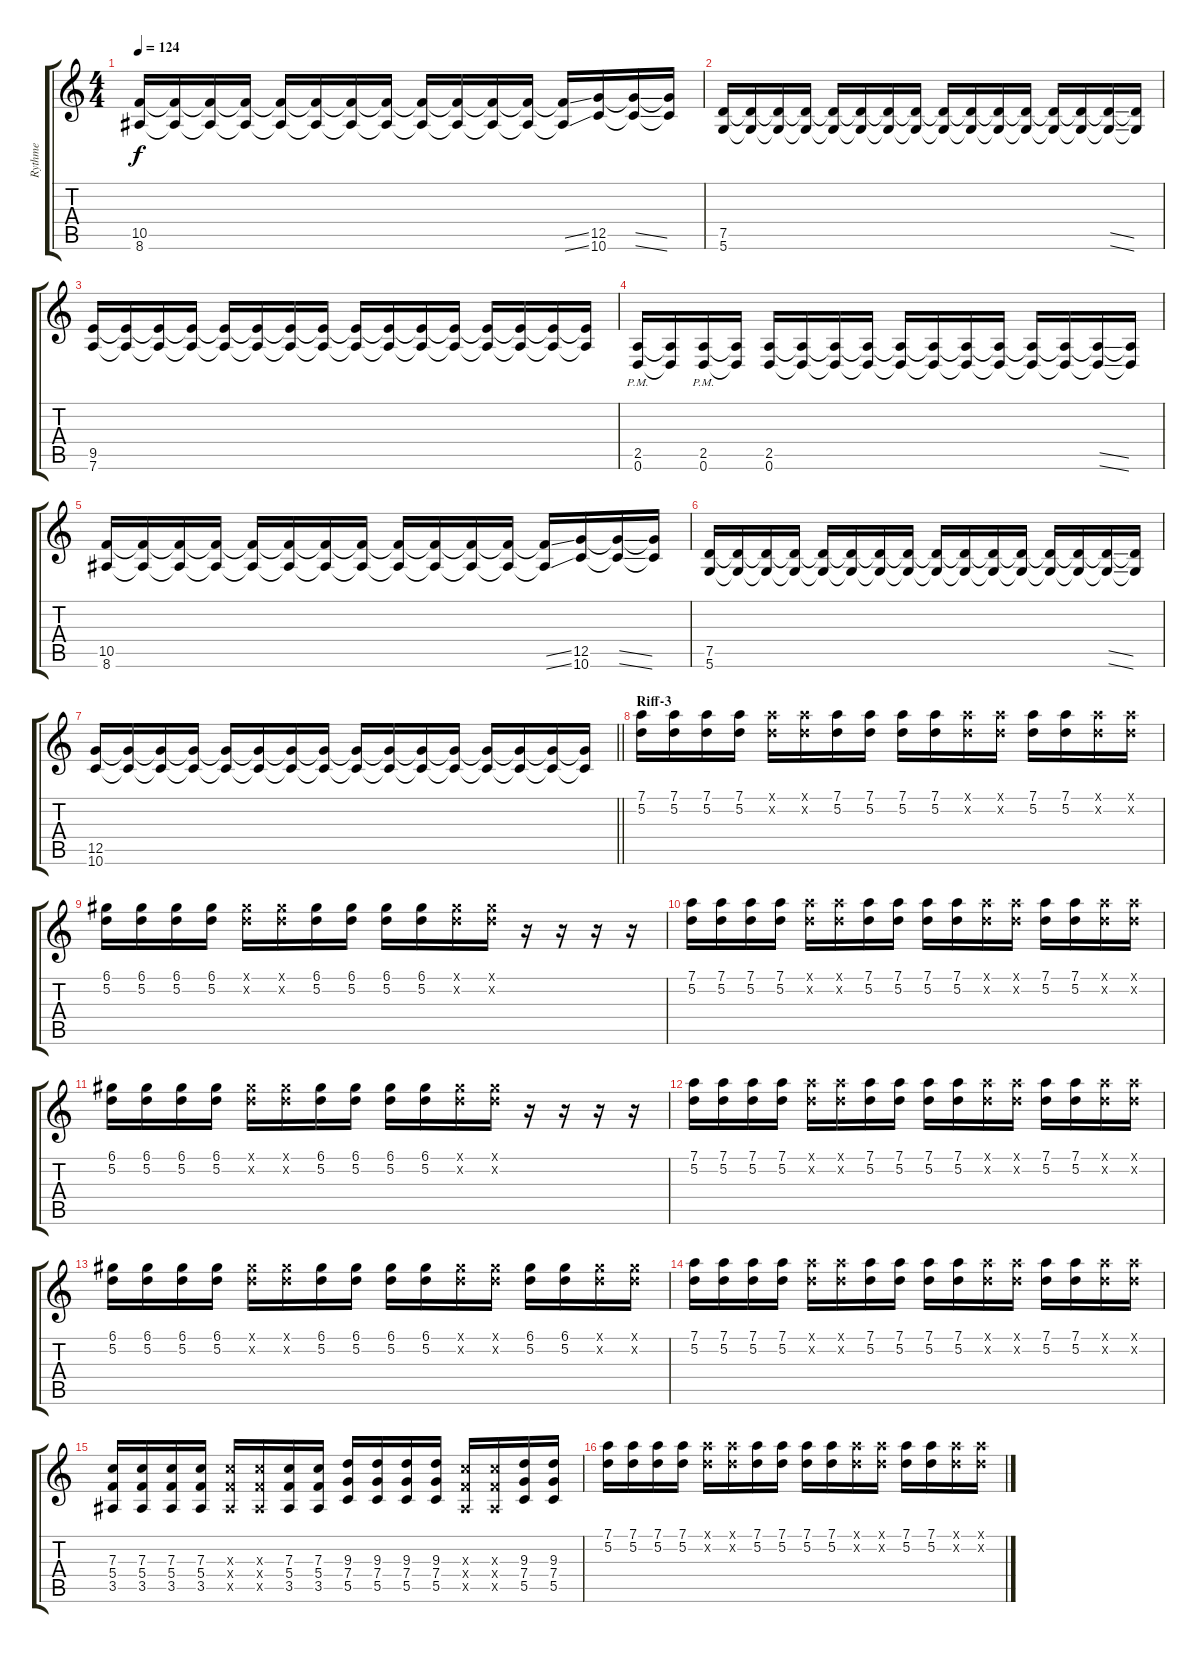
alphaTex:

\track ("Rythme" "Rythme") {instrument distortionguitar}
\staff {score tabs}
\tuning (D4 A3 F3 C3 G2 D2) {hide}
\ts (4 4)
\tempo 124
\clef g2
\ks c
(10.5 8.6).16{dy f} (10.5{t} 8.6{t}).16 (10.5{t} 8.6{t}).16 (10.5{t} 8.6{t}).16 (10.5{t} 8.6{t}).16 (10.5{t} 8.6{t}).16 (10.5{t} 8.6{t}).16 (10.5{t} 8.6{t}).16 (10.5{t} 8.6{t}).16 (10.5{t} 8.6{t}).16 (10.5{t} 8.6{t}).16 (10.5{t} 8.6{t}).16 (10.5{ss t} 8.6{ss t}).16 (12.5 10.6).16 (12.5{ss t} 10.6{ss t}).16 (12.5{t} 10.6{t}).16 |
(7.5 5.6).16 (7.5{t} 5.6{t}).16 (7.5{t} 5.6{t}).16 (7.5{t} 5.6{t}).16 (7.5{t} 5.6{t}).16 (7.5{t} 5.6{t}).16 (7.5{t} 5.6{t}).16 (7.5{t} 5.6{t}).16 (7.5{t} 5.6{t}).16 (7.5{t} 5.6{t}).16 (7.5{t} 5.6{t}).16 (7.5{t} 5.6{t}).16 (7.5{t} 5.6{t}).16 (7.5{t} 5.6{t}).16 (7.5{ss t} 5.6{ss t}).16 (7.5{t} 5.6{t}).16 |
(9.5 7.6).16 (9.5{t} 7.6{t}).16 (9.5{t} 7.6{t}).16 (9.5{t} 7.6{t}).16 (9.5{t} 7.6{t}).16 (9.5{t} 7.6{t}).16 (9.5{t} 7.6{t}).16 (9.5{t} 7.6{t}).16 (9.5{t} 7.6{t}).16 (9.5{t} 7.6{t}).16 (9.5{t} 7.6{t}).16 (9.5{t} 7.6{t}).16 (9.5{t} 7.6{t}).16 (9.5{t} 7.6{t}).16 (9.5{t} 7.6{t}).16 (9.5{t} 7.6{t}).16 |
(2.5{pm} 0.6{pm}).16 (2.5{t} 0.6{t}).16 (2.5{pm} 0.6{pm}).16 (2.5{t} 0.6{t}).16 (2.5 0.6).16 (2.5{t} 0.6{t}).16 (2.5{t} 0.6{t}).16 (2.5{t} 0.6{t}).16 (2.5{t} 0.6{t}).16 (2.5{t} 0.6{t}).16 (2.5{t} 0.6{t}).16 (2.5{t} 0.6{t}).16 (2.5{t} 0.6{t}).16 (2.5{t} 0.6{t}).16 (2.5{ss t} 0.6{ss t}).16 (2.5{t} 0.6{t}).16 |
(10.5 8.6).16 (10.5{t} 8.6{t}).16 (10.5{t} 8.6{t}).16 (10.5{t} 8.6{t}).16 (10.5{t} 8.6{t}).16 (10.5{t} 8.6{t}).16 (10.5{t} 8.6{t}).16 (10.5{t} 8.6{t}).16 (10.5{t} 8.6{t}).16 (10.5{t} 8.6{t}).16 (10.5{t} 8.6{t}).16 (10.5{t} 8.6{t}).16 (10.5{ss t} 8.6{ss t}).16 (12.5 10.6).16 (12.5{ss t} 10.6{ss t}).16 (12.5{t} 10.6{t}).16 |
(7.5 5.6).16 (7.5{t} 5.6{t}).16 (7.5{t} 5.6{t}).16 (7.5{t} 5.6{t}).16 (7.5{t} 5.6{t}).16 (7.5{t} 5.6{t}).16 (7.5{t} 5.6{t}).16 (7.5{t} 5.6{t}).16 (7.5{t} 5.6{t}).16 (7.5{t} 5.6{t}).16 (7.5{t} 5.6{t}).16 (7.5{t} 5.6{t}).16 (7.5{t} 5.6{t}).16 (7.5{t} 5.6{t}).16 (7.5{ss t} 5.6{ss t}).16 (7.5{t} 5.6{t}).16 |
\barLineRight lightlight
(12.5 10.6).16 (12.5{t} 10.6{t}).16 (12.5{t} 10.6{t}).16 (12.5{t} 10.6{t}).16 (12.5{t} 10.6{t}).16 (12.5{t} 10.6{t}).16 (12.5{t} 10.6{t}).16 (12.5{t} 10.6{t}).16 (12.5{t} 10.6{t}).16 (12.5{t} 10.6{t}).16 (12.5{t} 10.6{t}).16 (12.5{t} 10.6{t}).16 (12.5{t} 10.6{t}).16 (12.5{t} 10.6{t}).16 (12.5{t} 10.6{t}).16 (12.5{t} 10.6{t}).16 |
\section ("" "Riff-3")
(7.1 5.2).16 (7.1 5.2).16 (7.1 5.2).16 (7.1 5.2).16 (7.1{x} 5.2{x}).16 (7.1{x} 5.2{x}).16 (7.1 5.2).16 (7.1 5.2).16 (7.1 5.2).16 (7.1 5.2).16 (7.1{x} 5.2{x}).16 (7.1{x} 5.2{x}).16 (7.1 5.2).16 (7.1 5.2).16 (7.1{x} 5.2{x}).16 (7.1{x} 5.2{x}).16 |
(6.1 5.2).16 (6.1 5.2).16 (6.1 5.2).16 (6.1 5.2).16 (6.1{x} 5.2{x}).16 (6.1{x} 5.2{x}).16 (6.1 5.2).16 (6.1 5.2).16 (6.1 5.2).16 (6.1 5.2).16 (6.1{x} 5.2{x}).16 (6.1{x} 5.2{x}).16 r.16 r.16 r.16 r.16 |
(7.1 5.2).16 (7.1 5.2).16 (7.1 5.2).16 (7.1 5.2).16 (7.1{x} 5.2{x}).16 (7.1{x} 5.2{x}).16 (7.1 5.2).16 (7.1 5.2).16 (7.1 5.2).16 (7.1 5.2).16 (7.1{x} 5.2{x}).16 (7.1{x} 5.2{x}).16 (7.1 5.2).16 (7.1 5.2).16 (7.1{x} 5.2{x}).16 (7.1{x} 5.2{x}).16 |
(6.1 5.2).16 (6.1 5.2).16 (6.1 5.2).16 (6.1 5.2).16 (6.1{x} 5.2{x}).16 (6.1{x} 5.2{x}).16 (6.1 5.2).16 (6.1 5.2).16 (6.1 5.2).16 (6.1 5.2).16 (6.1{x} 5.2{x}).16 (6.1{x} 5.2{x}).16 r.16 r.16 r.16 r.16 |
(7.1 5.2).16 (7.1 5.2).16 (7.1 5.2).16 (7.1 5.2).16 (7.1{x} 5.2{x}).16 (7.1{x} 5.2{x}).16 (7.1 5.2).16 (7.1 5.2).16 (7.1 5.2).16 (7.1 5.2).16 (7.1{x} 5.2{x}).16 (7.1{x} 5.2{x}).16 (7.1 5.2).16 (7.1 5.2).16 (7.1{x} 5.2{x}).16 (7.1{x} 5.2{x}).16 |
(6.1 5.2).16 (6.1 5.2).16 (6.1 5.2).16 (6.1 5.2).16 (6.1{x} 5.2{x}).16 (6.1{x} 5.2{x}).16 (6.1 5.2).16 (6.1 5.2).16 (6.1 5.2).16 (6.1 5.2).16 (6.1{x} 5.2{x}).16 (6.1{x} 5.2{x}).16 (6.1 5.2).16 (6.1 5.2).16 (6.1{x} 5.2{x}).16 (6.1{x} 5.2{x}).16 |
(7.1 5.2).16 (7.1 5.2).16 (7.1 5.2).16 (7.1 5.2).16 (7.1{x} 5.2{x}).16 (7.1{x} 5.2{x}).16 (7.1 5.2).16 (7.1 5.2).16 (7.1 5.2).16 (7.1 5.2).16 (7.1{x} 5.2{x}).16 (7.1{x} 5.2{x}).16 (7.1 5.2).16 (7.1 5.2).16 (7.1{x} 5.2{x}).16 (7.1{x} 5.2{x}).16 |
(7.3 5.4 3.5).16 (7.3 5.4 3.5).16 (7.3 5.4 3.5).16 (7.3 5.4 3.5).16 (7.3{x} 5.4{x} 3.5{x}).16 (7.3{x} 5.4{x} 3.5{x}).16 (7.3 5.4 3.5).16 (7.3 5.4 3.5).16 (9.3 7.4 5.5).16 (9.3 7.4 5.5).16 (9.3 7.4 5.5).16 (9.3 7.4 5.5).16 (7.3{x} 5.4{x} 3.5{x}).16 (7.3{x} 5.4{x} 3.5{x}).16 (9.3 7.4 5.5).16 (9.3 7.4 5.5).16 |
(7.1 5.2).16 (7.1 5.2).16 (7.1 5.2).16 (7.1 5.2).16 (7.1{x} 5.2{x}).16 (7.1{x} 5.2{x}).16 (7.1 5.2).16 (7.1 5.2).16 (7.1 5.2).16 (7.1 5.2).16 (7.1{x} 5.2{x}).16 (7.1{x} 5.2{x}).16 (7.1 5.2).16 (7.1 5.2).16 (7.1{x} 5.2{x}).16 (7.1{x} 5.2{x}).16
